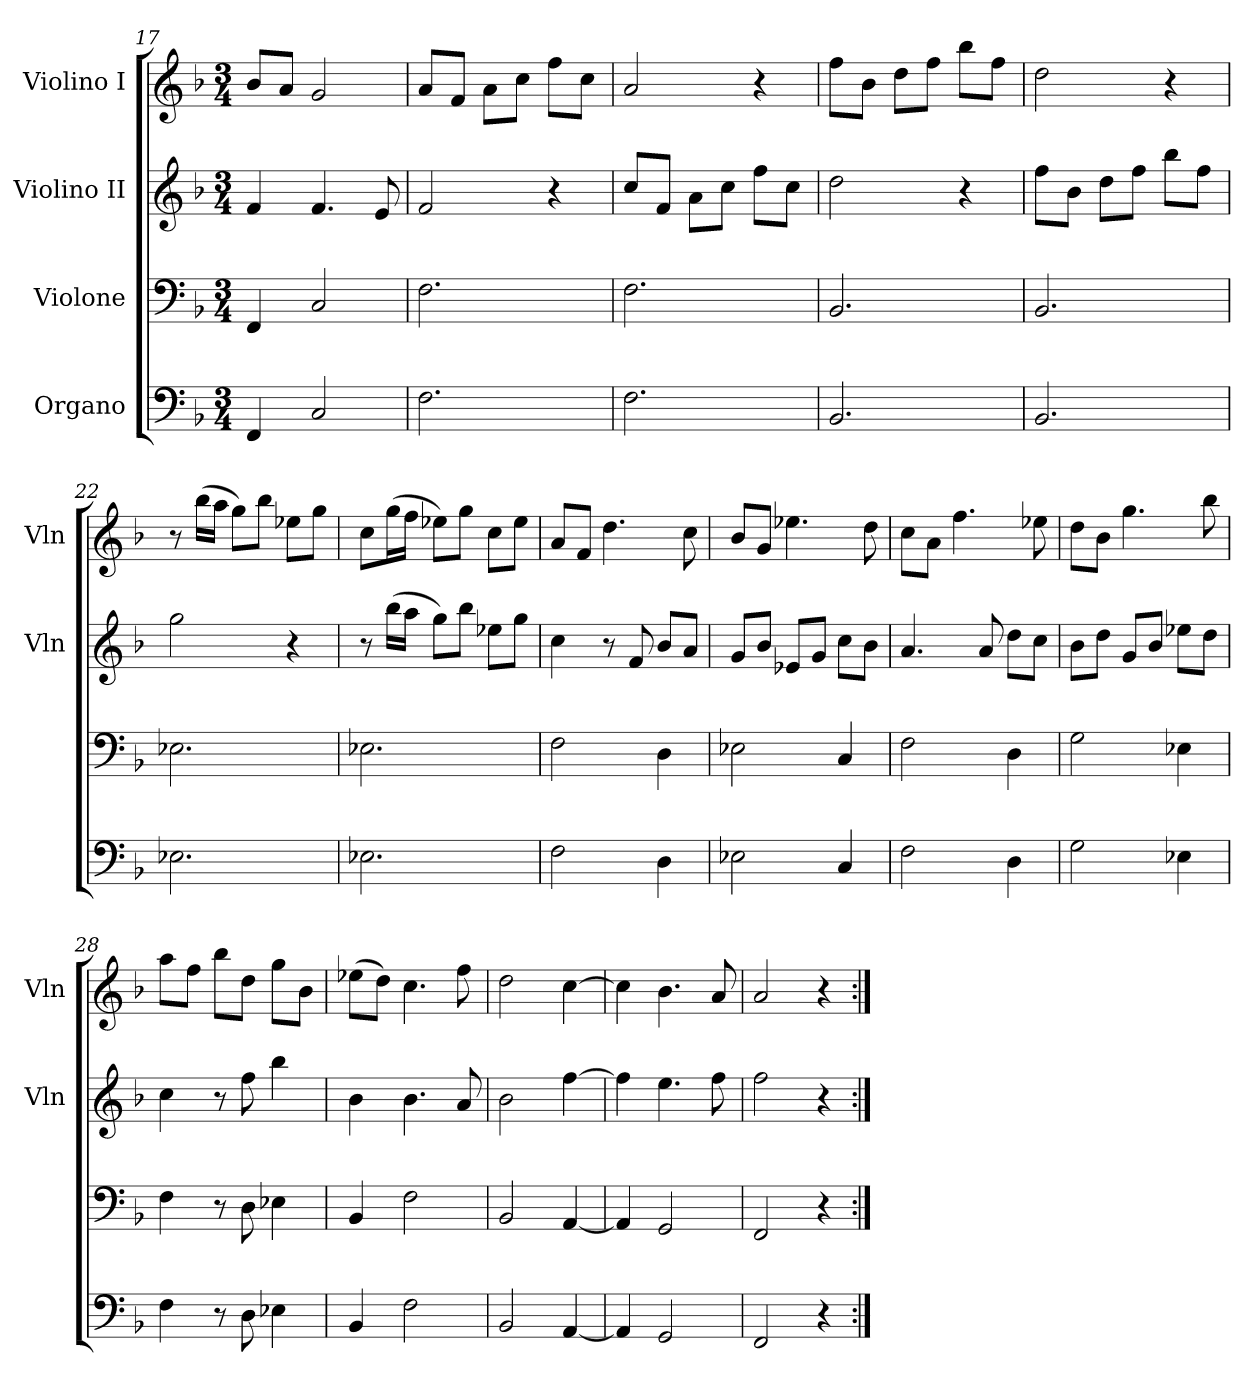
**kern	**kern	**kern	**kern
*part4	*part3	*part2	*part1
*staff4	*staff3	*staff2	*staff1
*I"Organo	*I"Violone	*I"Violino II	*I"Violino I
*	*	*I'Vln	*I'Vln
*clefF4	*clefF4	*clefG2	*clefG2
*k[b-]	*k[b-]	*k[b-]	*k[b-]
*F:	*F:	*F:	*F:
*M3/4	*M3/4	*M3/4	*M3/4
=17	=17	=17	=17
4FF	4FF	4f	8b-L
.	.	.	8aJ
2C	2C	4.f	2g
.	.	8e	.
=18	=18	=18	=18
2.F	2.F	2f	8aL
.	.	.	8fJ
.	.	.	8aL
.	.	.	8ccJ
.	.	4r	8ffL
.	.	.	8ccJ
=19	=19	=19	=19
2.F	2.F	8ccL	2a
.	.	8fJ	.
.	.	8aL	.
.	.	8ccJ	.
.	.	8ffL	4r
.	.	8ccJ	.
=20	=20	=20	=20
2.BB-	2.BB-	2dd	8ffL
.	.	.	8b-J
.	.	.	8ddL
.	.	.	8ffJ
.	.	4r	8bb-L
.	.	.	8ffJ
=21	=21	=21	=21
2.BB-	2.BB-	8ffL	2dd
.	.	8b-J	.
.	.	8ddL	.
.	.	8ffJ	.
.	.	8bb-L	4r
.	.	8ffJ	.
=22	=22	=22	=22
2.E-X	2.E-X	2gg	8r
.	.	.	(16bb-LL
.	.	.	16aaJJ
.	.	.	8ggL)
.	.	.	8bb-J
.	.	4r	8ee-XL
.	.	.	8ggJ
=23	=23	=23	=23
2.E-X	2.E-X	8r	8ccL
.	.	(16bb-LL	(16ggL
.	.	16aaJJ	16ffJJ
.	.	8ggL)	8ee-XL)
.	.	8bb-J	8ggJ
.	.	8ee-XL	8ccL
.	.	8ggJ	8ee-J
=24	=24	=24	=24
2F	2F	4cc	8aL
.	.	.	8fJ
.	.	8r	4.dd
.	.	8f	.
4D	4D	8b-L	.
.	.	8aJ	8cc
=25	=25	=25	=25
2E-X	2E-X	8gL	8b-L
.	.	8b-J	8gJ
.	.	8e-XL	4.ee-X
.	.	8gJ	.
4C	4C	8ccL	.
.	.	8b-J	8dd
=26	=26	=26	=26
2F	2F	4.a	8ccL
.	.	.	8aJ
.	.	.	4.ff
.	.	8a	.
4D	4D	8ddL	.
.	.	8ccJ	8ee-X
=27	=27	=27	=27
2G	2G	8b-L	8ddL
.	.	8ddJ	8b-J
.	.	8gL	4.gg
.	.	8b-J	.
4E-X	4E-X	8ee-XL	.
.	.	8ddJ	8bb-
=28	=28	=28	=28
4F	4F	4cc	8aaL
.	.	.	8ffJ
8r	8r	8r	8bb-L
8D	8D	8ff	8ddJ
4E-X	4E-X	4bb-	8ggL
.	.	.	8b-J
=29	=29	=29	=29
4BB-	4BB-	4b-	(8ee-XL
.	.	.	8ddJ)
2F	2F	4.b-	4.cc
.	.	8a	8ff
=30	=30	=30	=30
2BB-	2BB-	2b-	2dd
[4AA	[4AA	[4ff	[4cc
=31	=31	=31	=31
4AA]	4AA]	4ff]	4cc]
2GG	2GG	4.ee	4.b-
.	.	8ff	8a
=32	=32	=32	=32
2FF	2FF	2ff	2a
4r	4r	4r	4r
=:|!	=:|!	=:|!	=:|!
*-	*-	*-	*-
